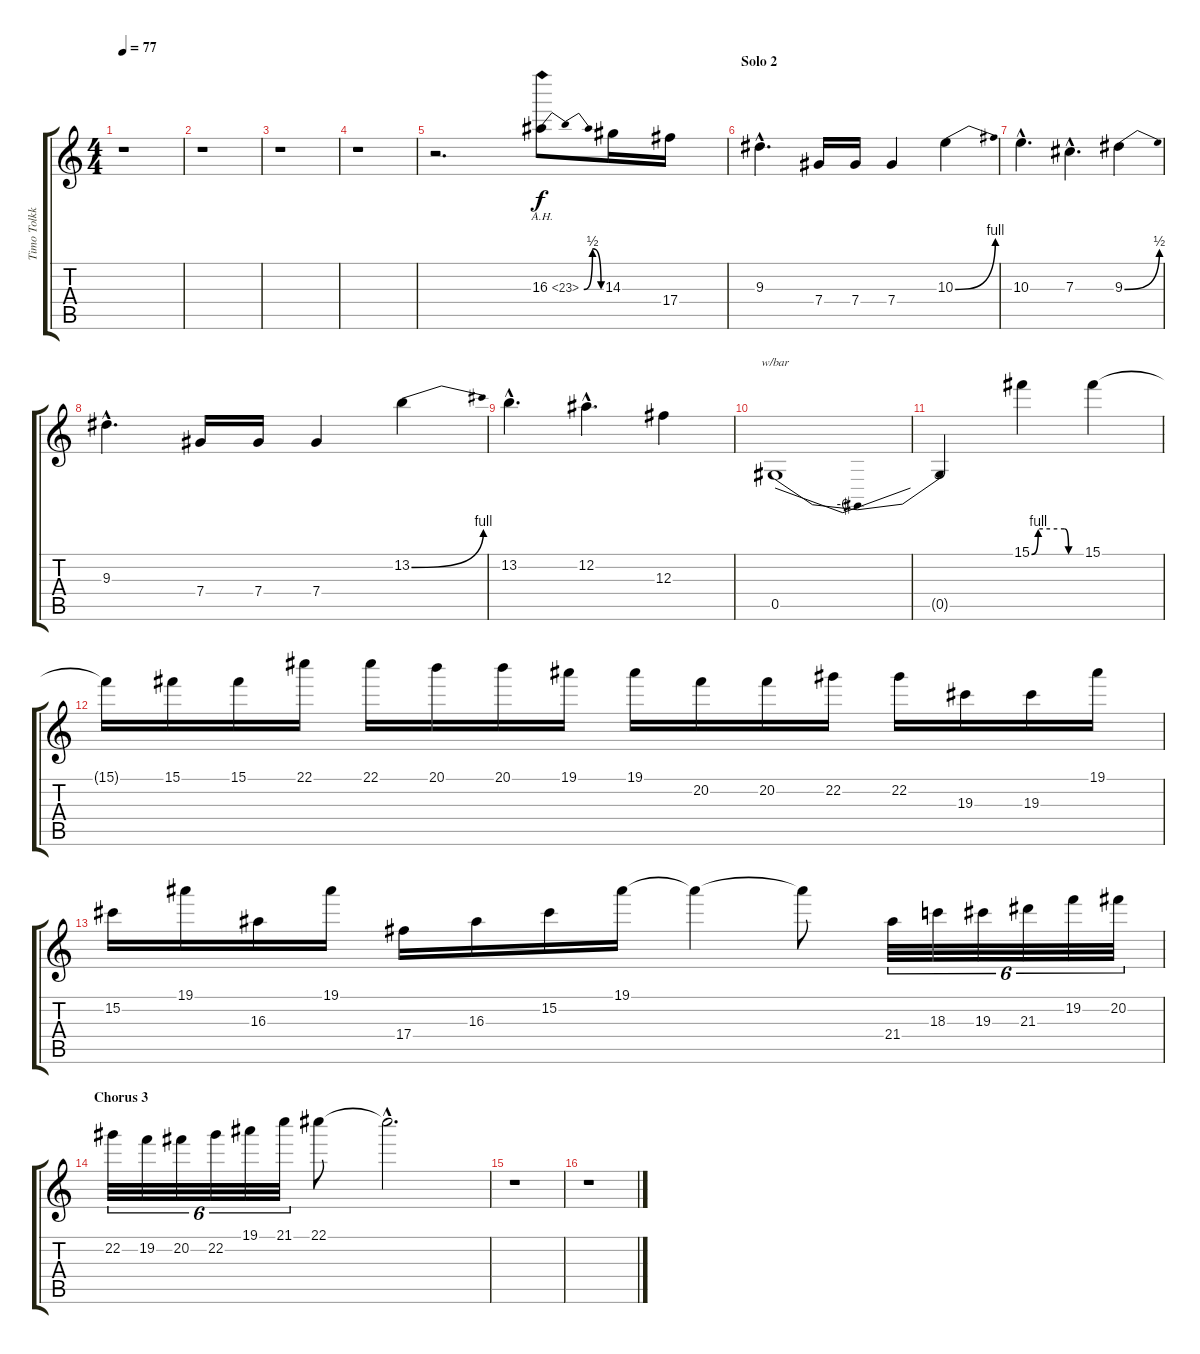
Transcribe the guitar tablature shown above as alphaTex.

\track ("Timo Tolkki (Solo)" "Timo Tolkk") {instrument distortionguitar}
\staff {score tabs}
\tuning (Eb4 Bb3 Gb3 Db3 Ab2 Eb2) {hide}
\ts (4 4)
\tempo 77
\clef g2
\ks c
r.1{dy f} |
r.1 |
r.1 |
r.1 |
r.2{d} 16.3{be (bendrelease 0 0 6 2 15 2 60 0) ah 7}.8 14.3.16 17.4.16 |
\section ("" "Solo 2")
9.3{hac}.4{d} 7.4.16 7.4.16 7.4.4 10.3{be (bend 0 0 60 4)}.4 |
10.3{hac}.4{d} 7.3{hac}.4{d} 9.3{be (bend 0 0 60 2)}.4 |
9.3{hac}.4{d} 7.4.16 7.4.16 7.4.4 13.2{be (bend 0 0 60 4)}.4 |
13.2{hac}.4{d} 12.2{hac}.4{d} 12.3.4 |
0.5.1{tbe (dip default 0 0 45 -24 60 0)} |
0.5{t}.2 15.1{be (custom 0 0 8 4 40 4 45 0 60 0)}.4 15.1.4 |
15.1{t}.16 15.1.16 15.1.16 22.1.16 22.1.16 20.1.16 20.1.16 19.1.16 19.1.16 20.2.16 20.2.16 22.2.16 22.2.16 19.3.16 19.3.16 19.1.16 |
15.2.16 19.1.16 16.3.16 19.1.16 17.4.16 16.3.16 15.2.16 19.1.16 19.1{t}.4 19.1{t}.8 21.4.32{tu (6 4)} 18.3.32{tu (6 4)} 19.3.32{tu (6 4)} 21.3.32{tu (6 4)} 19.2.32{tu (6 4)} 20.2.32{tu (6 4)} |
\section ("" "Chorus 3")
22.2.32{tu (6 4)} 19.2.32{tu (6 4)} 20.2.32{tu (6 4)} 22.2.32{tu (6 4)} 19.1.32{tu (6 4)} 21.1.32{tu (6 4)} 22.1.8 22.1{hac t}.2{d} |
r.1 |
r.1
